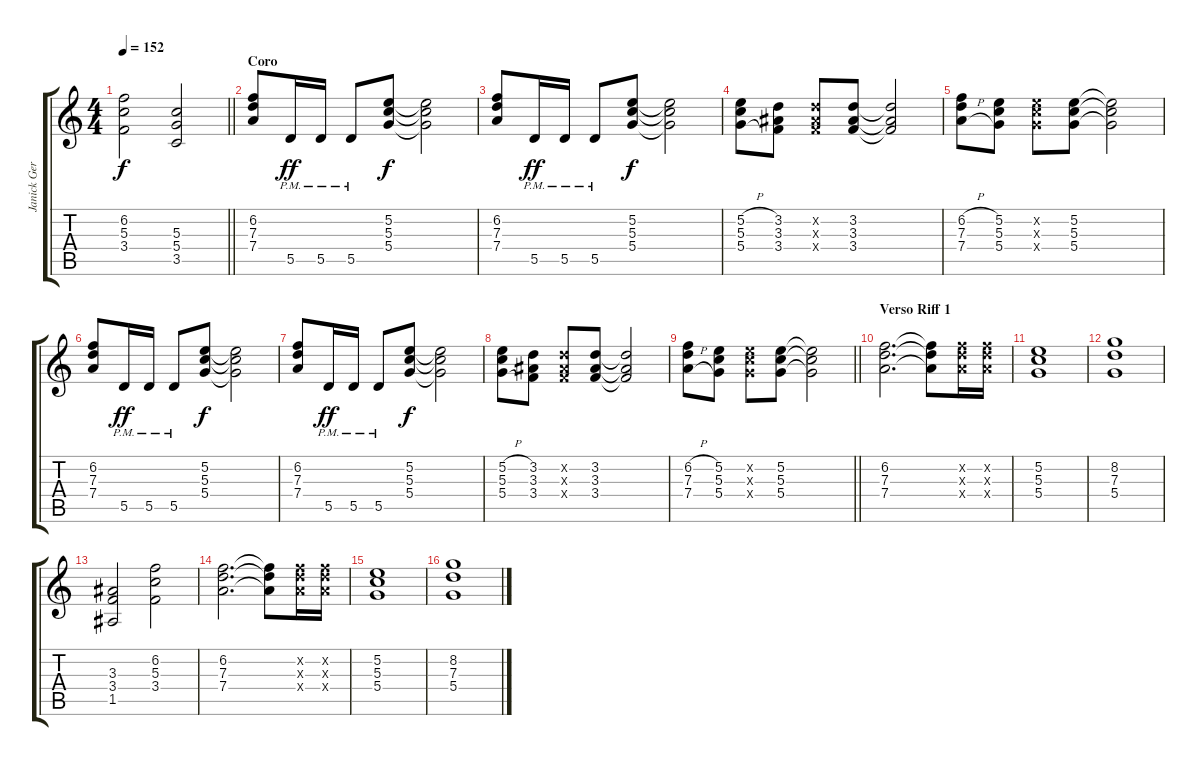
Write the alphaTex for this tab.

\track ("Janick Gers" "Janick Ger") {instrument overdrivenguitar}
\staff {score tabs}
\tuning (E4 B3 G3 D3 A2 E2) {hide}
\ts (4 4)
\tempo 152
\clef g2
\barLineRight lightlight
\ks c
(6.2 5.3 3.4).2{dy f} (5.3 5.4 3.5).2 |
\section ("" "Coro")
(6.2 7.3 7.4).8 5.5{pm}.16{dy ff} 5.5{pm}.16 5.5{pm}.8 (5.2 5.3 5.4).8{dy f} (5.2{t} 5.3{t} 5.4{t}).2 |
(6.2 7.3 7.4).8 5.5{pm}.16{dy ff} 5.5{pm}.16 5.5{pm}.8 (5.2 5.3 5.4).8{dy f} (5.2{t} 5.3{t} 5.4{t}).2 |
(5.2{h} 5.3{h} 5.4{h}).8 (3.2 3.3 3.4).8 (3.2{x} 3.3{x} 3.4{x}).8 (3.2 3.3 3.4).8 (3.2{t} 3.3{t} 3.4{t}).2 |
(6.2{h} 7.3{h} 7.4{h}).8 (5.2 5.3 5.4).8 (5.2{x} 5.3{x} 5.4{x}).8 (5.2 5.3 5.4).8 (5.2{t} 5.3{t} 5.4{t}).2 |
(6.2 7.3 7.4).8 5.5{pm}.16{dy ff} 5.5{pm}.16 5.5{pm}.8 (5.2 5.3 5.4).8{dy f} (5.2{t} 5.3{t} 5.4{t}).2 |
(6.2 7.3 7.4).8 5.5{pm}.16{dy ff} 5.5{pm}.16 5.5{pm}.8 (5.2 5.3 5.4).8{dy f} (5.2{t} 5.3{t} 5.4{t}).2 |
(5.2{h} 5.3{h} 5.4{h}).8 (3.2 3.3 3.4).8 (3.2{x} 3.3{x} 3.4{x}).8 (3.2 3.3 3.4).8 (3.2{t} 3.3{t} 3.4{t}).2 |
\barLineRight lightlight
(6.2{h} 7.3{h} 7.4{h}).8 (5.2 5.3 5.4).8 (5.2{x} 5.3{x} 5.4{x}).8 (5.2 5.3 5.4).8 (5.2{t} 5.3{t} 5.4{t}).2 |
\section ("" "Verso Riff 1")
(6.2 7.3 7.4).2{d} (6.2{t} 7.3{t} 7.4{t}).8 (6.2{x} 7.3{x} 7.4{x}).16 (6.2{x} 7.3{x} 7.4{x}).16 |
(5.2 5.3 5.4).1 |
(8.2 7.3 5.4).1 |
(3.3 3.4 1.5).2 (6.2 5.3 3.4).2 |
(6.2 7.3 7.4).2{d} (6.2{t} 7.3{t} 7.4{t}).8 (6.2{x} 7.3{x} 7.4{x}).16 (6.2{x} 7.3{x} 7.4{x}).16 |
(5.2 5.3 5.4).1 |
(8.2 7.3 5.4).1
